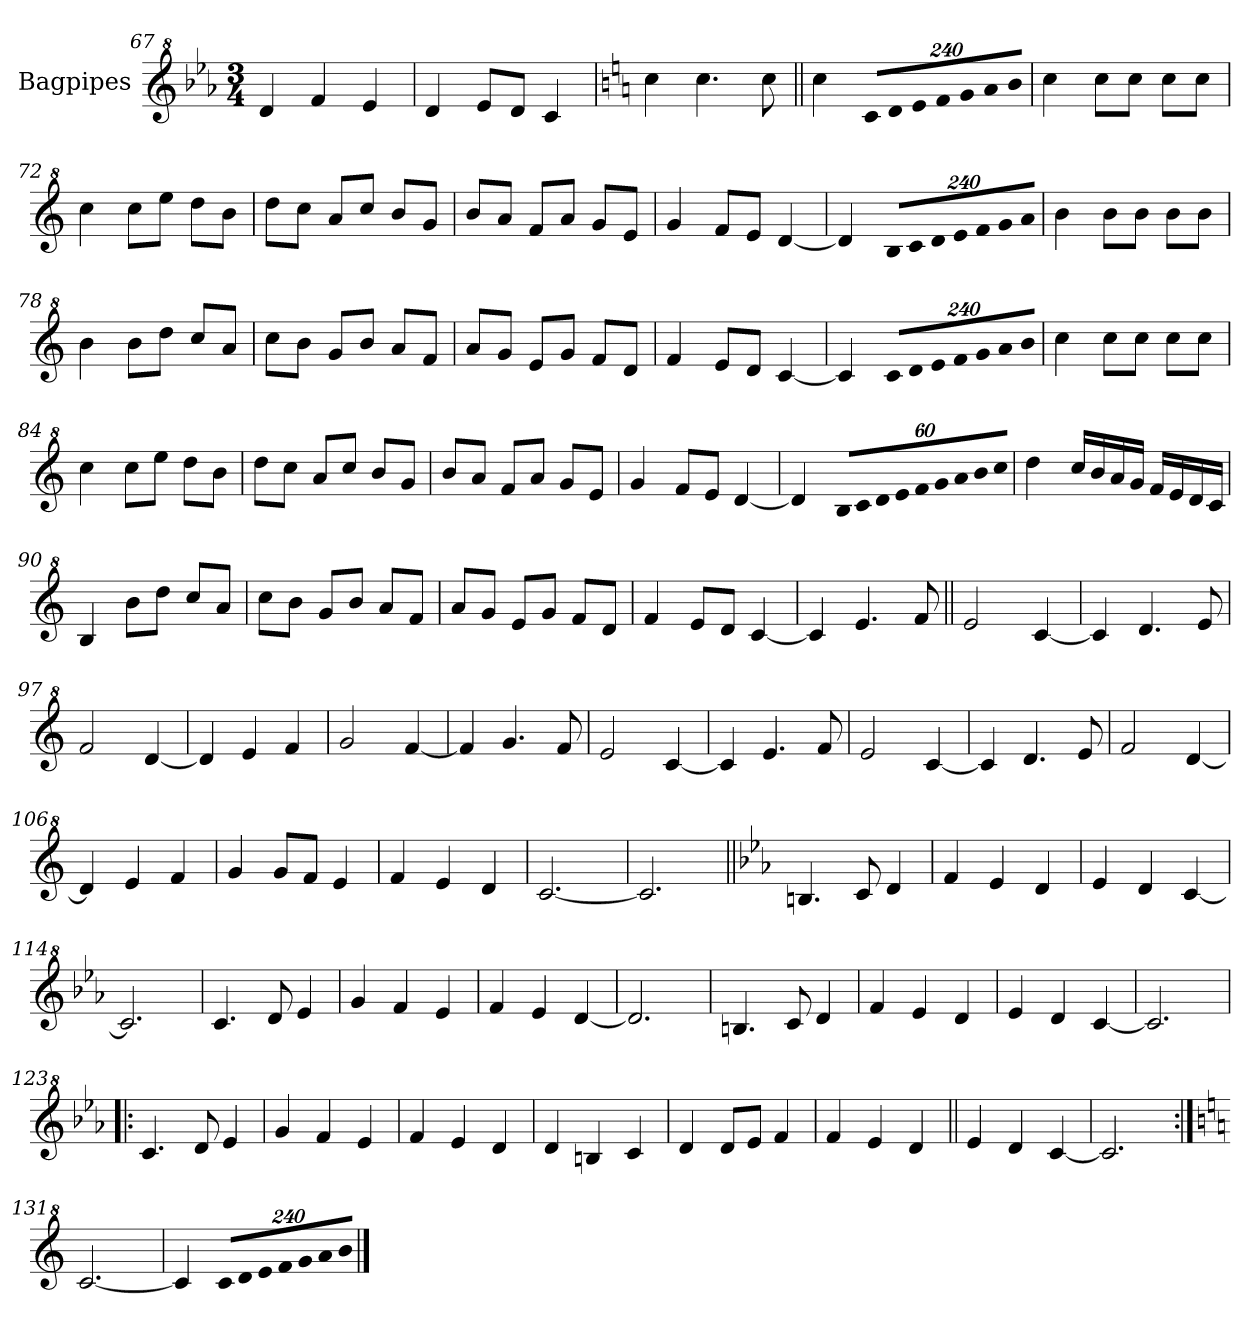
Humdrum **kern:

**kern
*part1
*staff1
*I"Bagpipes
*I'Bag
*clefG^2
*k[b-e-a-]
*E-:
*M3/4
=67
4dd/
4ff/
4ee-/
!!LO:PB:g=z
=68
4dd/
8ee-/L
8dd/J
4cc/
=69
*k[]
*C:
4ccc\
4.ccc\
8ccc\
=70||
4ccc\
*Xbrackettup
!LO:N:vis=8
1920%137cc/L
!LO:N:vis=8
1920%137dd/
!LO:N:vis=8
1920%137ee/
!LO:N:vis=8
1920%137ff/
!LO:N:vis=8
1920%137gg/
!LO:N:vis=8
1920%137aa/
!LO:N:vis=8
1920%137bb/J
=71
4ccc\
8ccc\L
8ccc\J
8ccc\L
8ccc\J
=72
4ccc\
8ccc\L
8eee\J
8ddd\L
8bb\J
=73
8ddd\L
8ccc\J
8aa/L
8ccc/J
8bb/L
8gg/J
!!LO:LB:g=z
=74
8bb/L
8aa/J
8ff/L
8aa/J
8gg/L
8ee/J
=75
4gg/
8ff/L
8ee/J
[4dd/
=76
4dd/]
!LO:N:vis=8
1920%137b/L
!LO:N:vis=8
1920%137cc/
!LO:N:vis=8
1920%137dd/
!LO:N:vis=8
1920%137ee/
!LO:N:vis=8
1920%137ff/
!LO:N:vis=8
1920%137gg/
!LO:N:vis=8
1920%137aa/J
=77
4bb\
8bb\L
8bb\J
8bb\L
8bb\J
=78
4bb\
8bb\L
8ddd\J
8ccc/L
8aa/J
=79
8ccc\L
8bb\J
8gg/L
8bb/J
8aa/L
8ff/J
=80
8aa/L
8gg/J
8ee/L
8gg/J
8ff/L
8dd/J
!!LO:LB:g=z
=81
4ff/
8ee/L
8dd/J
[4cc/
=82
4cc/]
!LO:N:vis=8
1920%137cc/L
!LO:N:vis=8
1920%137dd/
!LO:N:vis=8
1920%137ee/
!LO:N:vis=8
1920%137ff/
!LO:N:vis=8
1920%137gg/
!LO:N:vis=8
1920%137aa/
!LO:N:vis=8
1920%137bb/J
=83
4ccc\
8ccc\L
8ccc\J
8ccc\L
8ccc\J
=84
4ccc\
8ccc\L
8eee\J
8ddd\L
8bb\J
=85
8ddd\L
8ccc\J
8aa/L
8ccc/J
8bb/L
8gg/J
=86
8bb/L
8aa/J
8ff/L
8aa/J
8gg/L
8ee/J
=87
4gg/
8ff/L
8ee/J
[4dd/
!!LO:LB:g=z
=88
4dd/]
!LO:N:vis=16
960%53b/LL
!LO:N:vis=16
960%53cc/
!LO:N:vis=16
960%53dd/
!LO:N:vis=16
960%53ee/
!LO:N:vis=16
960%53ff/
!LO:N:vis=16
960%53gg/
!LO:N:vis=16
960%53aa/
!LO:N:vis=16
960%53bb/
!LO:N:vis=16
960%53ccc/JJ
=89
4ddd\
16ccc/LL
16bb/
16aa/
16gg/JJ
16ff/LL
16ee/
16dd/
16cc/JJ
=90
4b/
8bb\L
8ddd\J
8ccc/L
8aa/J
=91
8ccc\L
8bb\J
8gg/L
8bb/J
8aa/L
8ff/J
=92
8aa/L
8gg/J
8ee/L
8gg/J
8ff/L
8dd/J
=93
4ff/
8ee/L
8dd/J
[4cc/
!!LO:LB:g=z
=94
4cc/]
4.ee/
8ff/
=95||
2ee/
[4cc/
=96
4cc/]
4.dd/
8ee/
=97
2ff/
[4dd/
=98
4dd/]
4ee/
4ff/
=99
2gg/
[4ff/
=100
4ff/]
4.gg/
8ff/
=101
2ee/
[4cc/
=102
4cc/]
4.ee/
8ff/
=103
2ee/
[4cc/
=104
4cc/]
4.dd/
8ee/
!!LO:LB:g=z
=105
2ff/
[4dd/
=106
4dd/]
4ee/
4ff/
=107
4gg/
8gg/L
8ff/J
4ee/
=108
4ff/
4ee/
4dd/
=109
[2.cc/
=110
2.cc/]
=111||
*k[b-e-a-]
*E-:
4.bn/
8cc/
4dd/
=112
4ff/
4ee-/
4dd/
=113
4ee-/
4dd/
[4cc/
=114
2.cc/]
=115
4.cc/
8dd/
4ee-/
!!LO:LB:g=z
=116
4gg/
4ff/
4ee-/
=117
4ff/
4ee-/
[4dd/
=118
2.dd/]
=119
4.bn/
8cc/
4dd/
=120
4ff/
4ee-/
4dd/
=121
4ee-/
4dd/
[4cc/
=122
2.cc/]
=123!|:
4.cc/
8dd/
4ee-/
=124
4gg/
4ff/
4ee-/
=125
4ff/
4ee-/
4dd/
=126
4dd/
4bn/
4cc/
!!LO:LB:g=z
=127
4dd/
8dd/L
8ee-/J
4ff/
=128
4ff/
4ee-/
4dd/
=129||
4ee-/
4dd/
[4cc/
=130
2.cc/]
=131:|!
*k[]
*C:
[2.cc/
=132
4cc/]
!LO:N:vis=8
1920%137cc/L
!LO:N:vis=8
1920%137dd/
!LO:N:vis=8
1920%137ee/
!LO:N:vis=8
1920%137ff/
!LO:N:vis=8
1920%137gg/
!LO:N:vis=8
1920%137aa/
!LO:N:vis=8
1920%137bb/J
==
*-
